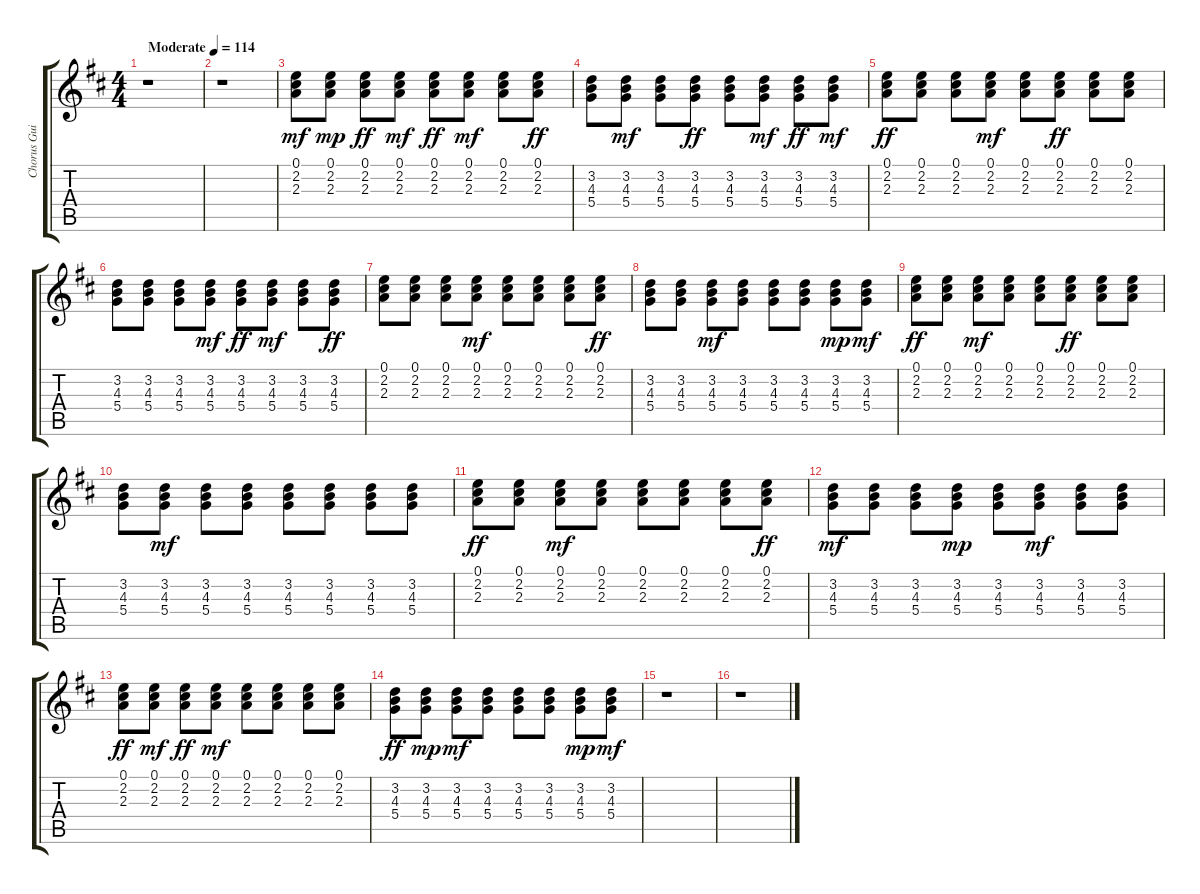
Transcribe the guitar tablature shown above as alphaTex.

\track ("Chorus Guitar" "Chorus Gui") {instrument electricguitarclean}
\staff {score tabs}
\tuning (E4 B3 G3 D3 A2 E2) {hide}
\ts (4 4)
\tempo (114 "Moderate")
\clef g2
\ks d
r.1{dy mf instrument electricguitarclean} |
r.1 |
(0.1 2.2 2.3).8 (0.1 2.2 2.3).8{dy mp} (0.1 2.2 2.3).8{dy ff} (0.1 2.2 2.3).8{dy mf} (0.1 2.2 2.3).8{dy ff} (0.1 2.2 2.3).8{dy mf} (0.1 2.2 2.3).8 (0.1 2.2 2.3).8{dy ff} |
(3.2 4.3 5.4).8 (3.2 4.3 5.4).8{dy mf} (3.2 4.3 5.4).8 (3.2 4.3 5.4).8{dy ff} (3.2 4.3 5.4).8 (3.2 4.3 5.4).8{dy mf} (3.2 4.3 5.4).8{dy ff} (3.2 4.3 5.4).8{dy mf} |
(0.1 2.2 2.3).8{dy ff} (0.1 2.2 2.3).8 (0.1 2.2 2.3).8 (0.1 2.2 2.3).8{dy mf} (0.1 2.2 2.3).8 (0.1 2.2 2.3).8{dy ff} (0.1 2.2 2.3).8 (0.1 2.2 2.3).8 |
(3.2 4.3 5.4).8 (3.2 4.3 5.4).8 (3.2 4.3 5.4).8 (3.2 4.3 5.4).8{dy mf} (3.2 4.3 5.4).8{dy ff} (3.2 4.3 5.4).8{dy mf} (3.2 4.3 5.4).8 (3.2 4.3 5.4).8{dy ff} |
(0.1 2.2 2.3).8 (0.1 2.2 2.3).8 (0.1 2.2 2.3).8 (0.1 2.2 2.3).8{dy mf} (0.1 2.2 2.3).8 (0.1 2.2 2.3).8 (0.1 2.2 2.3).8 (0.1 2.2 2.3).8{dy ff} |
(3.2 4.3 5.4).8 (3.2 4.3 5.4).8 (3.2 4.3 5.4).8{dy mf} (3.2 4.3 5.4).8 (3.2 4.3 5.4).8 (3.2 4.3 5.4).8 (3.2 4.3 5.4).8{dy mp} (3.2 4.3 5.4).8{dy mf} |
(0.1 2.2 2.3).8{dy ff} (0.1 2.2 2.3).8 (0.1 2.2 2.3).8{dy mf} (0.1 2.2 2.3).8 (0.1 2.2 2.3).8 (0.1 2.2 2.3).8{dy ff} (0.1 2.2 2.3).8 (0.1 2.2 2.3).8 |
(3.2 4.3 5.4).8 (3.2 4.3 5.4).8{dy mf} (3.2 4.3 5.4).8 (3.2 4.3 5.4).8 (3.2 4.3 5.4).8 (3.2 4.3 5.4).8 (3.2 4.3 5.4).8 (3.2 4.3 5.4).8 |
(0.1 2.2 2.3).8{dy ff} (0.1 2.2 2.3).8 (0.1 2.2 2.3).8{dy mf} (0.1 2.2 2.3).8 (0.1 2.2 2.3).8 (0.1 2.2 2.3).8 (0.1 2.2 2.3).8 (0.1 2.2 2.3).8{dy ff} |
(3.2 4.3 5.4).8{dy mf} (3.2 4.3 5.4).8 (3.2 4.3 5.4).8 (3.2 4.3 5.4).8{dy mp} (3.2 4.3 5.4).8 (3.2 4.3 5.4).8{dy mf} (3.2 4.3 5.4).8 (3.2 4.3 5.4).8 |
(0.1 2.2 2.3).8{dy ff} (0.1 2.2 2.3).8{dy mf} (0.1 2.2 2.3).8{dy ff} (0.1 2.2 2.3).8{dy mf} (0.1 2.2 2.3).8 (0.1 2.2 2.3).8 (0.1 2.2 2.3).8 (0.1 2.2 2.3).8 |
(3.2 4.3 5.4).8{dy ff} (3.2 4.3 5.4).8{dy mp} (3.2 4.3 5.4).8{dy mf} (3.2 4.3 5.4).8 (3.2 4.3 5.4).8 (3.2 4.3 5.4).8 (3.2 4.3 5.4).8{dy mp} (3.2 4.3 5.4).8{dy mf} |
r.1 |
r.1
